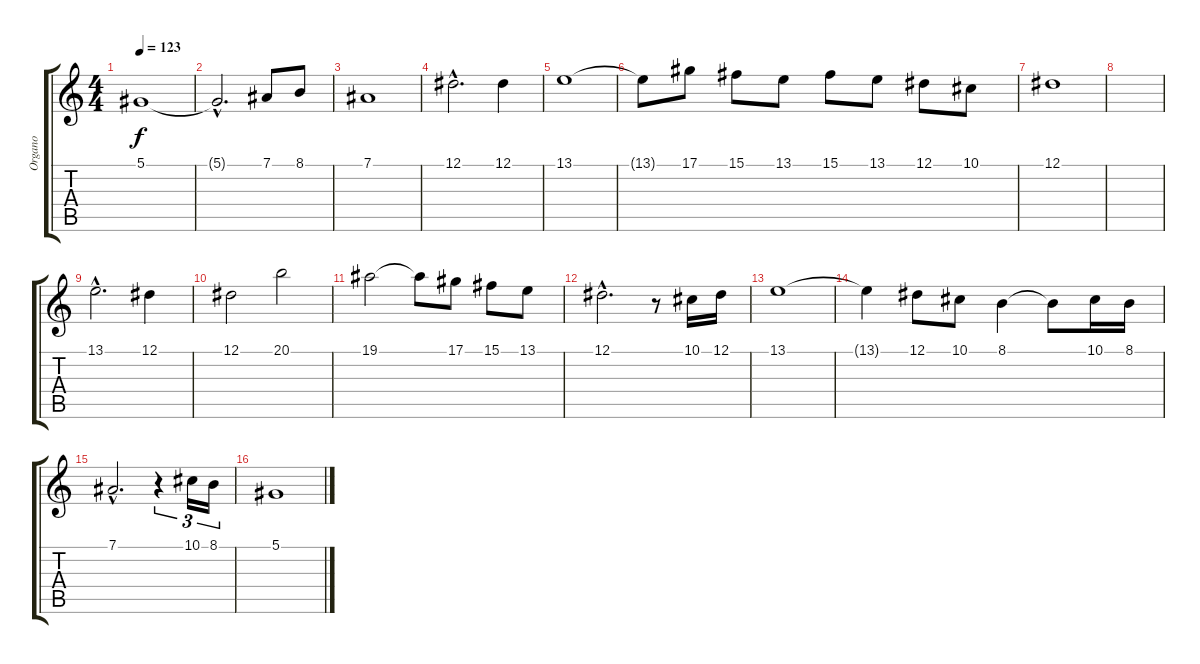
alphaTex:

\track ("Organo" "Organo") {instrument churchorgan}
\staff {score tabs}
\tuning (Eb4 Bb3 Gb3 Db3 Ab2 Db2) {hide}
\ts (4 4)
\tempo 123
\clef g2
\ks c
5.1.1{dy f} |
5.1{hac t}.2{d} 7.1.8 8.1.8 |
7.1.1 |
12.1{hac}.2{d} 12.1.4 |
13.1.1 |
13.1{t}.8 17.1.8 15.1.8 13.1.8 15.1.8 13.1.8 12.1.8 10.1.8 |
12.1.1 |
|
13.1{hac}.2{d} 12.1.4 |
12.1.2 20.1.2 |
19.1.2 19.1{t}.8 17.1.8 15.1.8 13.1.8 |
12.1{hac}.2{d} r.8 10.1.16 12.1.16 |
13.1.1 |
13.1{t}.4 12.1.8 10.1.8 8.1.4 8.1{t}.8 10.1.16 8.1.16 |
7.1{hac}.2{d} r.4{tu (3 2)} 10.1.16{tu (3 2)} 8.1.16{tu (3 2)} |
5.1.1
